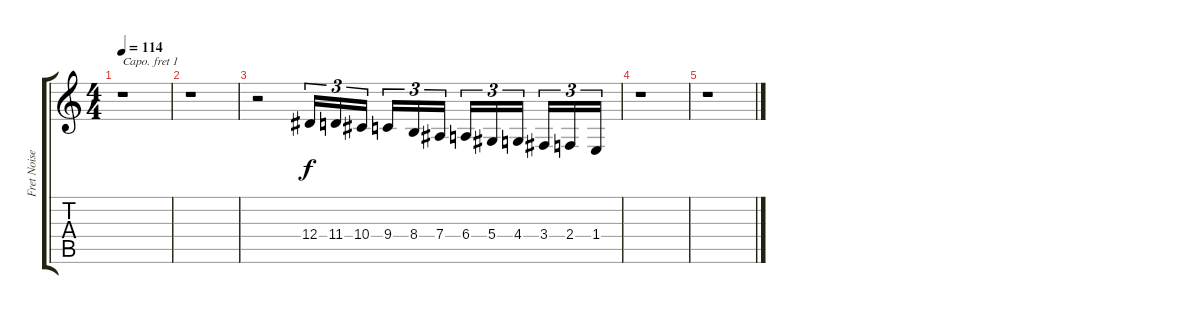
\track ("Fret Noise Gtr" "Fret Noise") {instrument guitarfretnoise}
\staff {score tabs}
\capo 1
\tuning (E4 B3 G3 D3 A2 E2) {hide}
\ts (4 4)
\tempo 114
\clef g2
\ks c
r.1{dy f} |
r.1 |
r.2 12.4.16{tu (3 2)} 11.4.16{tu (3 2)} 10.4.16{tu (3 2)} 9.4.16{tu (3 2)} 8.4.16{tu (3 2)} 7.4.16{tu (3 2)} 6.4.16{tu (3 2)} 5.4.16{tu (3 2)} 4.4.16{tu (3 2)} 3.4.16{tu (3 2)} 2.4.16{tu (3 2)} 1.4.16{tu (3 2)} |
r.1 |
r.1
